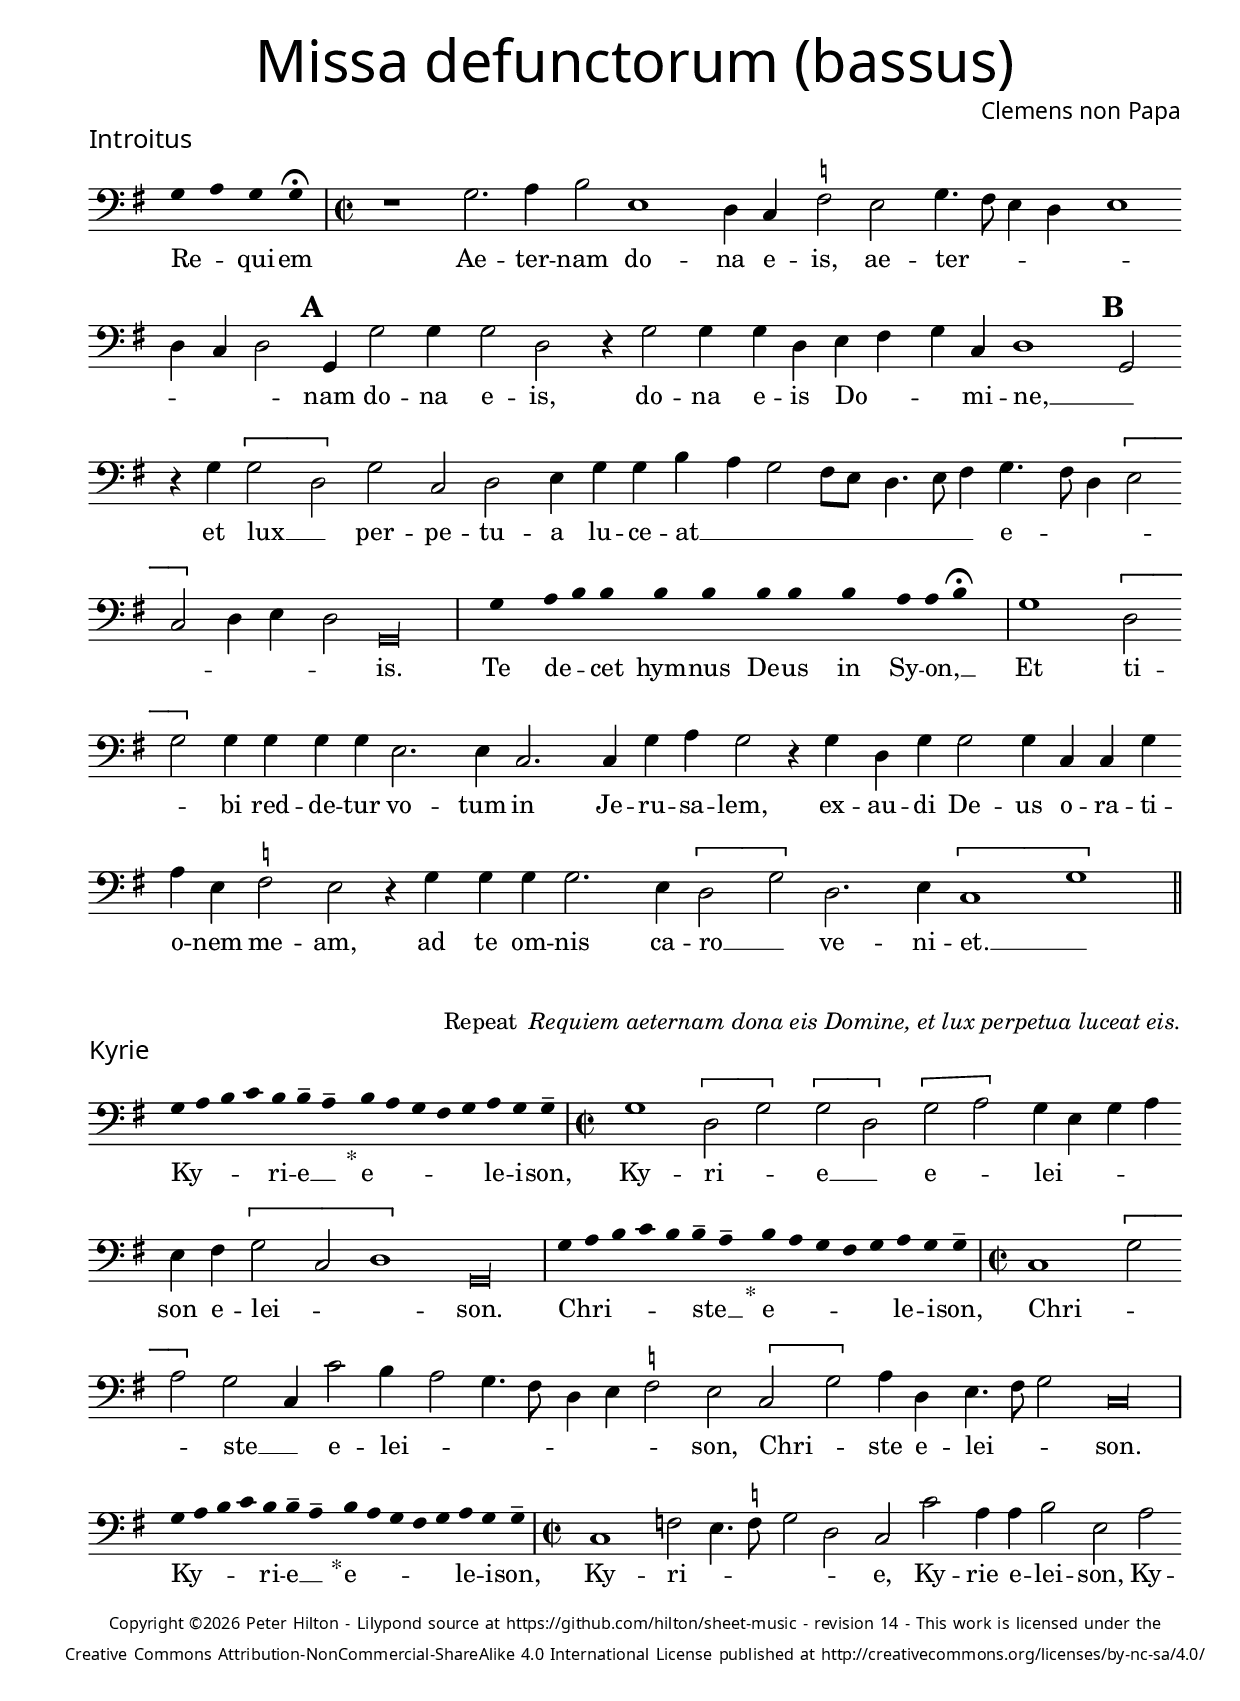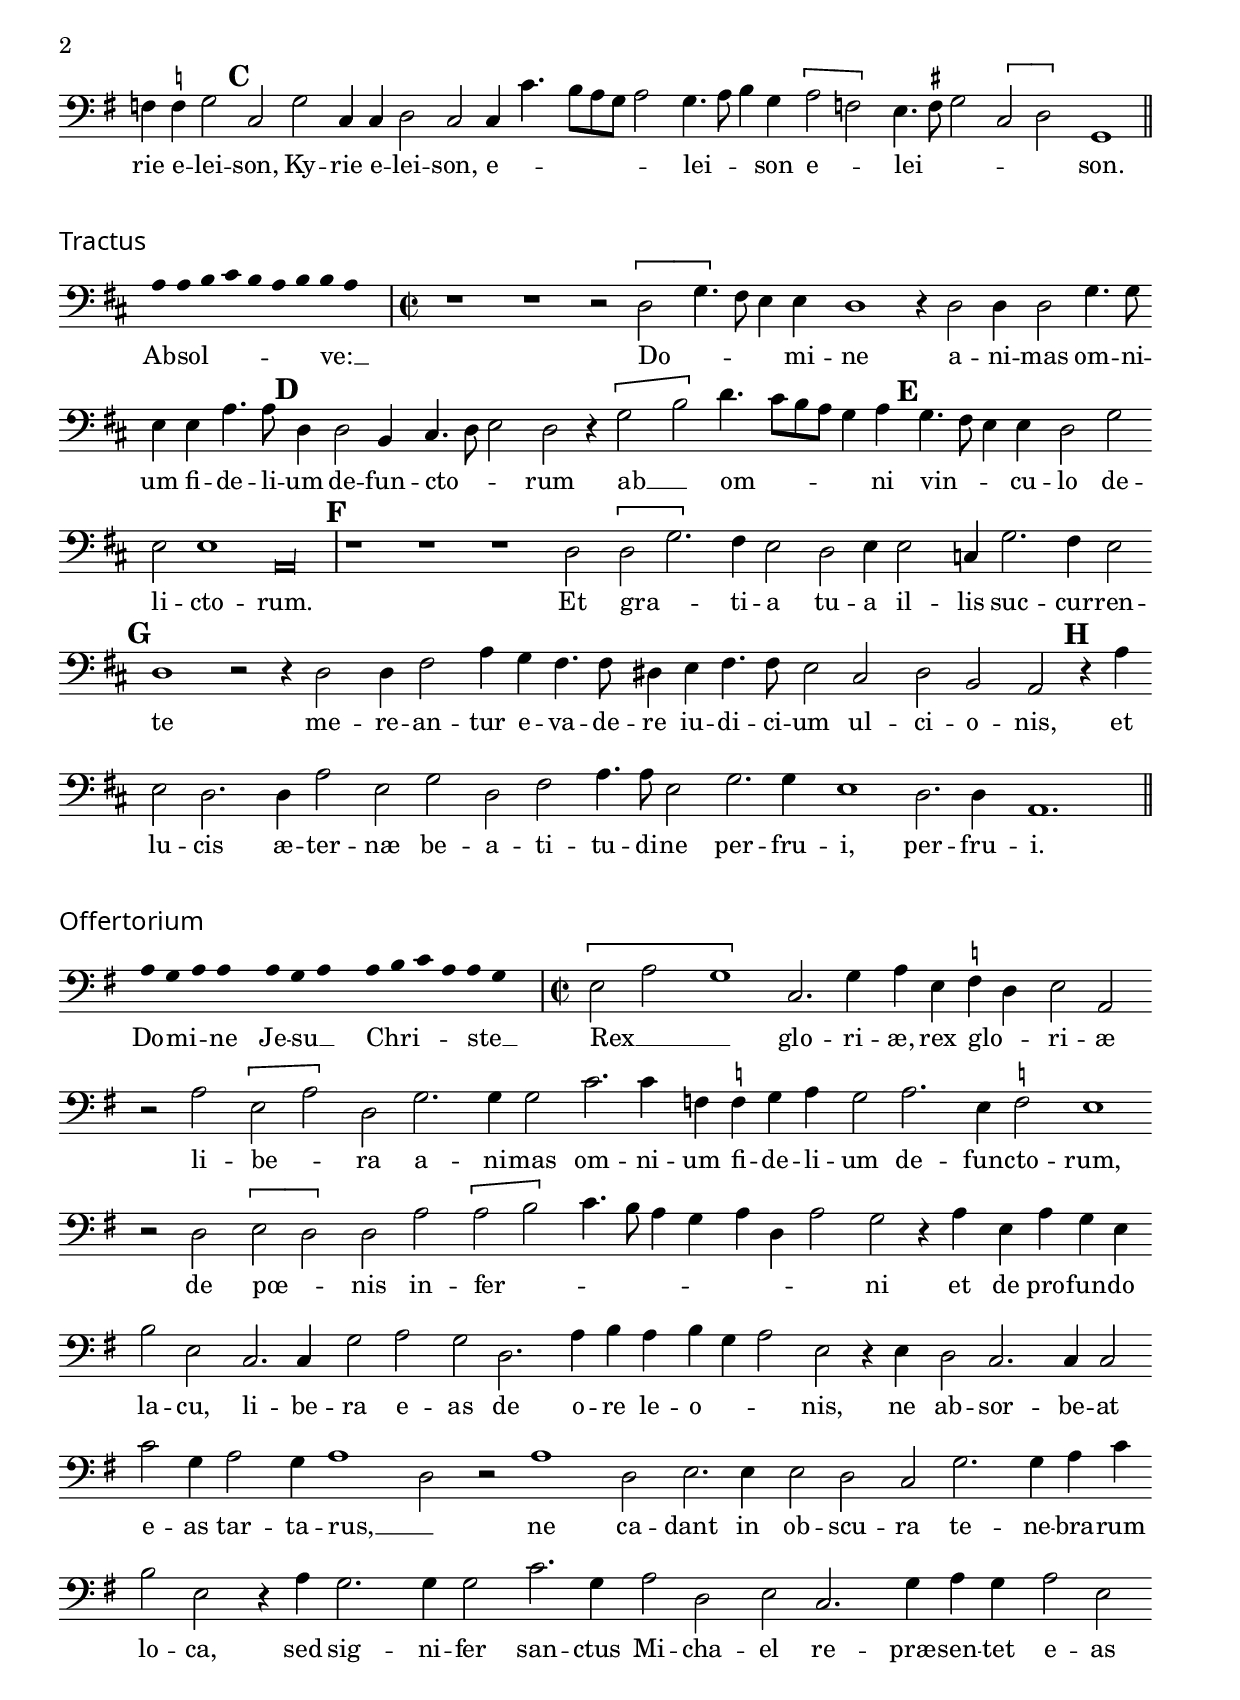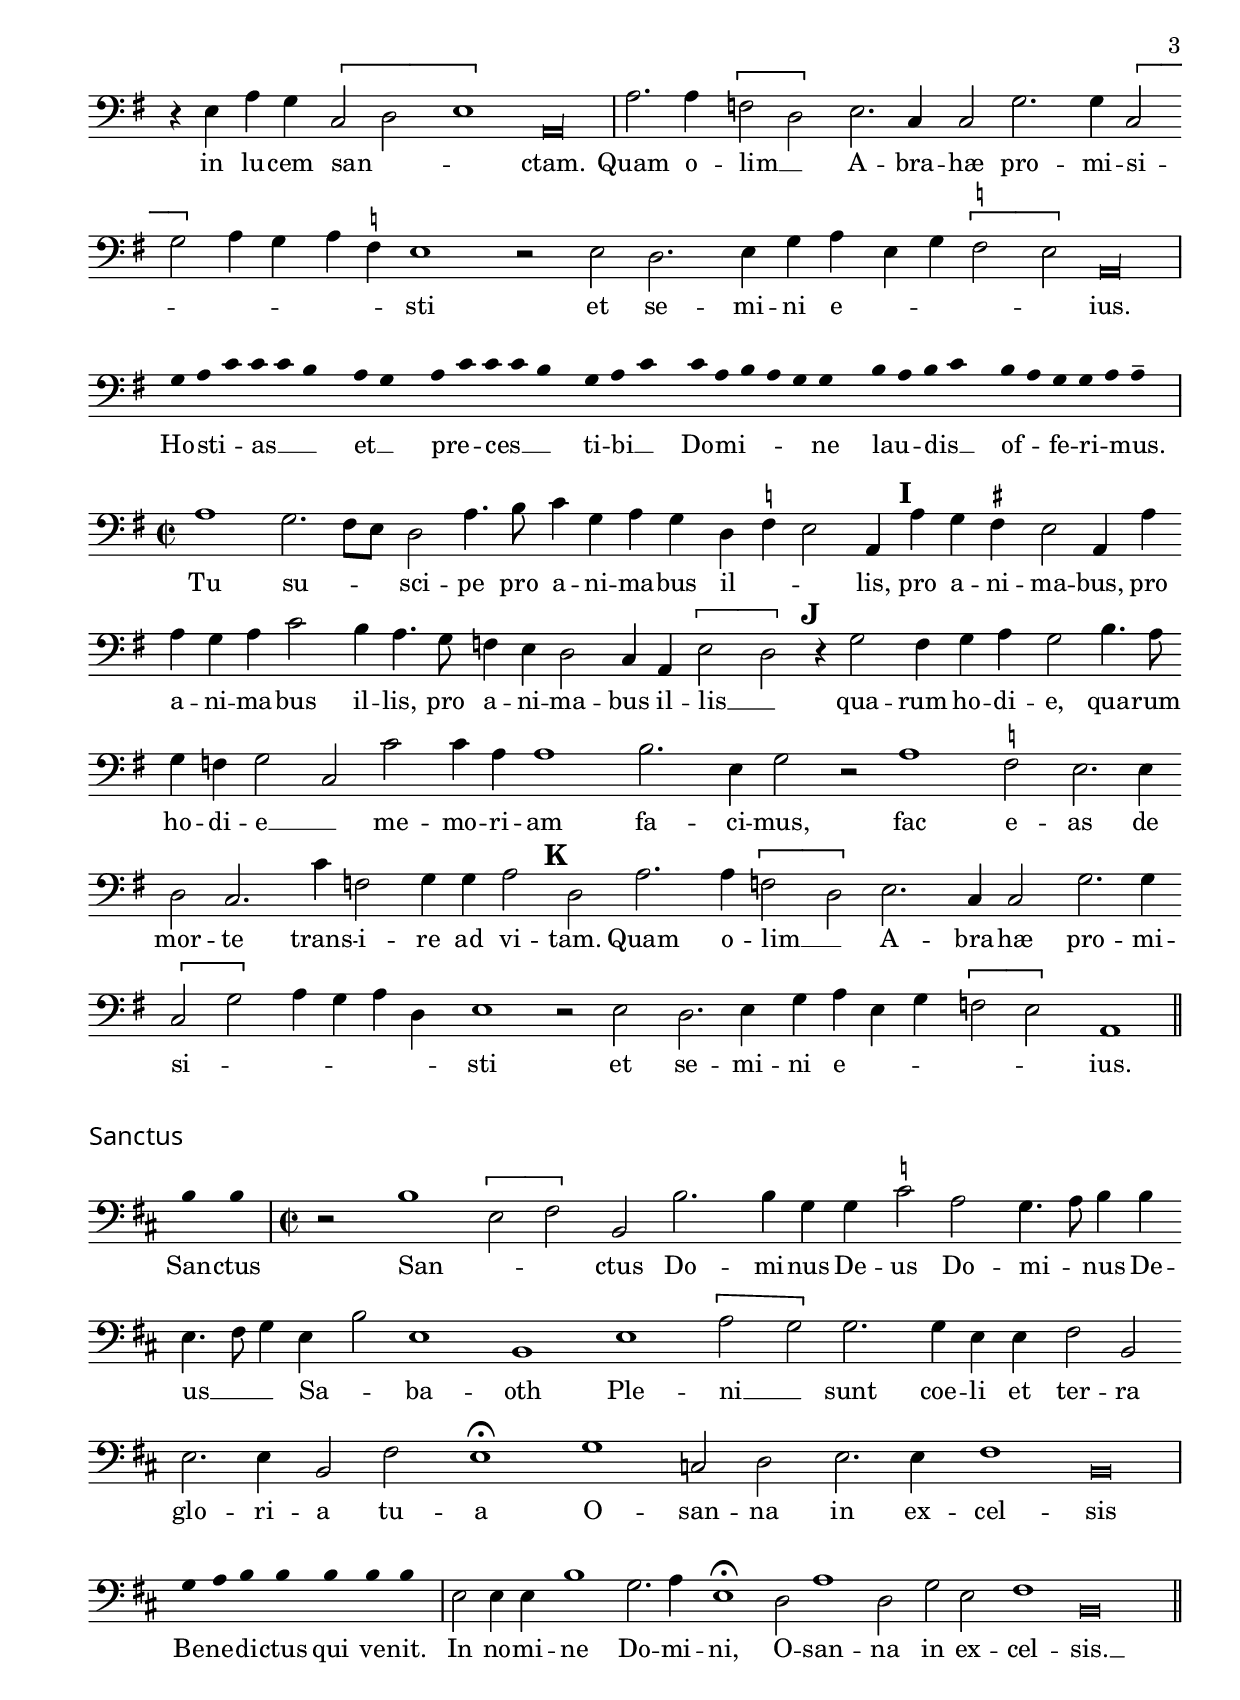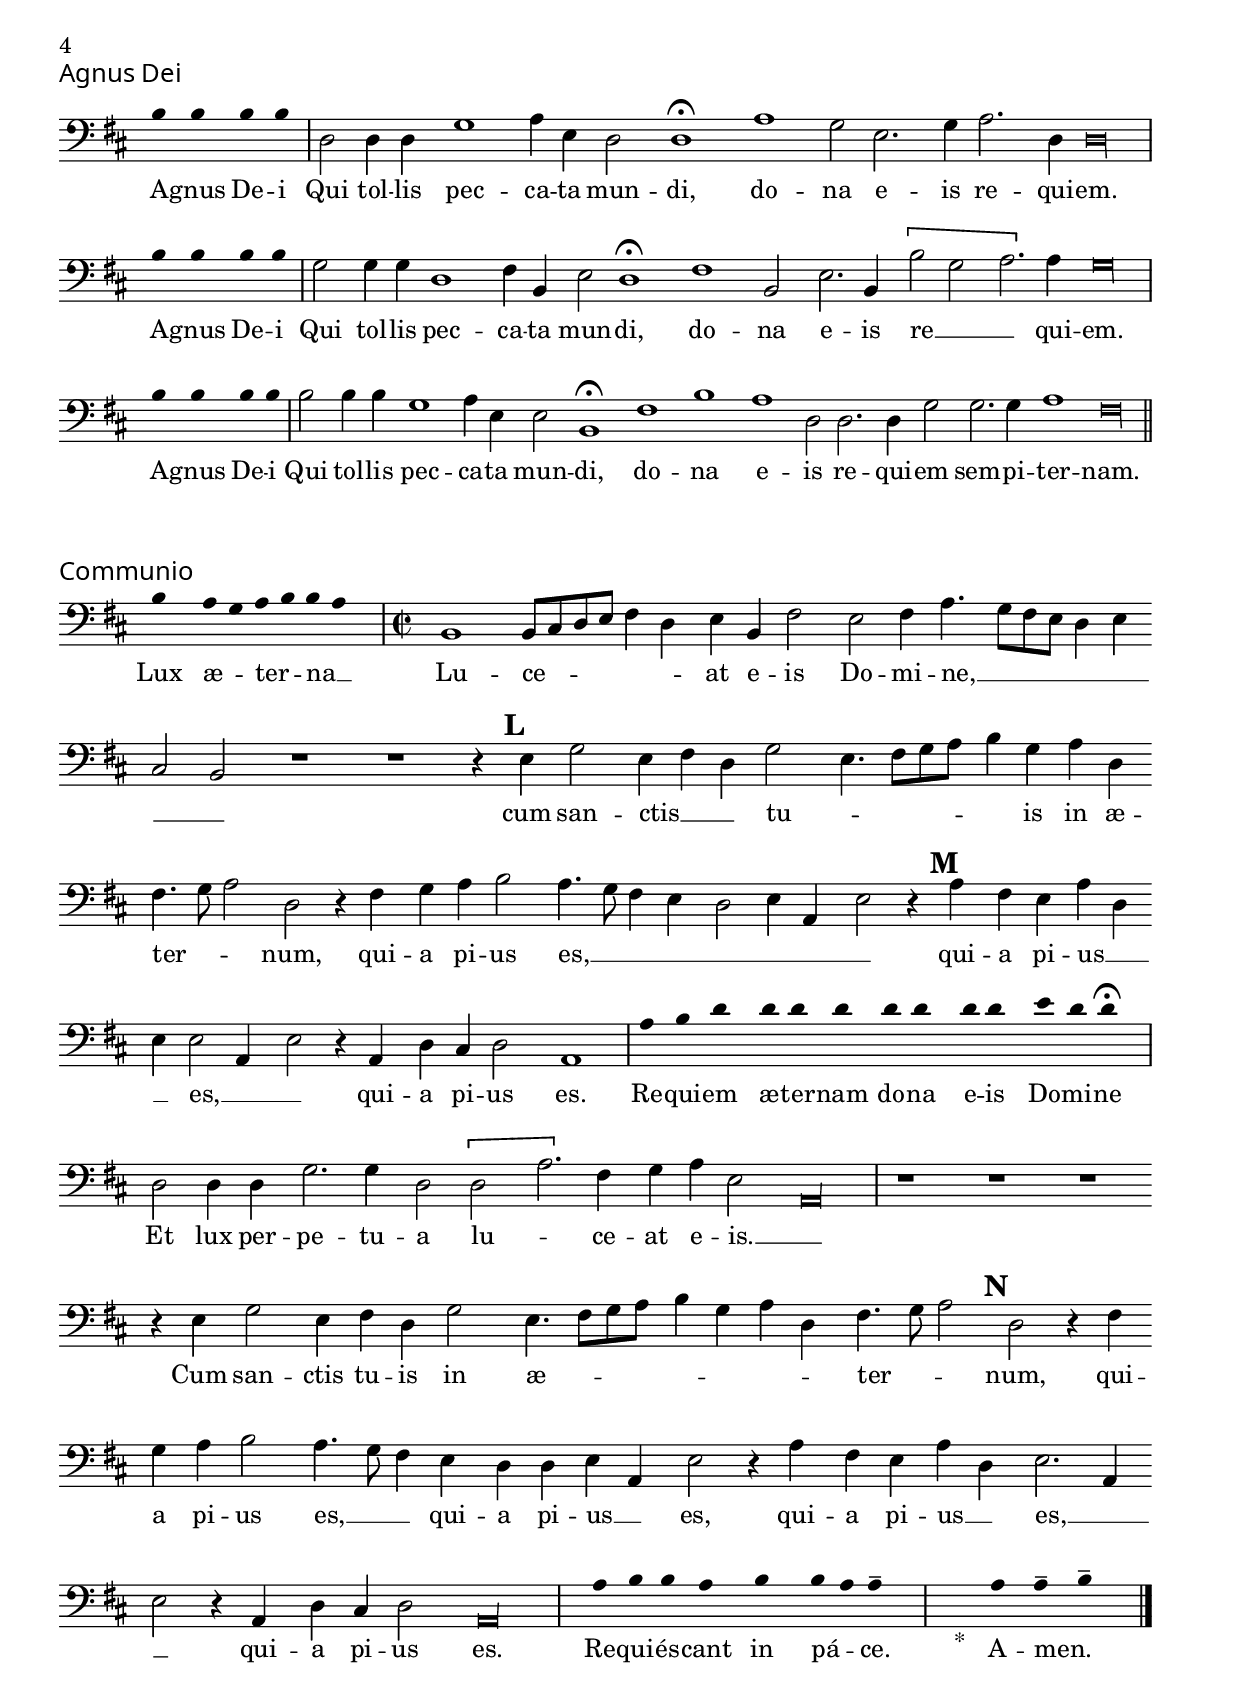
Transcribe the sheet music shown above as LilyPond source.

% http://www.cpdl.org/wiki/index.php/Missa_pro_defunctis_(Jacobus_Clemens_non_Papa)
% Copyright ©2024 Peter Hilton - https://github.com/hilton

\version "2.24.2"
\pointAndClickOff
revision = "14"

\paper {
	#(define fonts (set-global-fonts #:sans "Source Sans Pro"))
	annotate-spacing = ##f
	two-sided = ##t
	inner-margin = 15\mm
	outer-margin = 10\mm
	top-margin = 10\mm
	bottom-margin = 10\mm
 	markup-system-spacing = #'( (padding . 1) )
	indent = 0
	ragged-bottom = ##f
	ragged-last-bottom = ##f
} 

year = #(strftime "©%Y" (localtime (current-time)))

\header {
	title = \markup \medium \fontsize #4 \override #'(font-name . "Source Sans Pro Light") {
		"Missa defunctorum (bassus)"
	}
	composer = \markup \sans { Clemens non Papa }
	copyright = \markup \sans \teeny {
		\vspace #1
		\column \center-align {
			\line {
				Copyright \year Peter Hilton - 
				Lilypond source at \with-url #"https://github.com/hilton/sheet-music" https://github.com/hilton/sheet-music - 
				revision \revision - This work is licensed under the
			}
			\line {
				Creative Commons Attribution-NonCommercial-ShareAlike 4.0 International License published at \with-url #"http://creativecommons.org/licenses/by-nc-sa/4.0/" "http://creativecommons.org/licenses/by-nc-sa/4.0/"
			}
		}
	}
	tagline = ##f
}

\layout {
	ragged-right = ##f
	ragged-last = ##f
	\context {
		\Score
		\override SpanBar.transparent = ##t
		\override BarLine.transparent = ##t
		\remove "Bar_number_engraver"
		\remove "Metronome_mark_engraver"
		\override SpacingSpanner.base-shortest-duration = #(ly:make-moment 1/8)
	}
	\context { 
		\Voice 
		\override NoteHead.style = #'baroque
		\consists "Horizontal_bracket_engraver"
	}
}

global = { 
	\time 2/2
	\tempo 2 = 44
	\set Score.barNumberVisibility = #all-bar-numbers-visible
	\set Staff.midiInstrument = "choir aahs"
	\accidentalStyle "forget"
}

globalF = { 
	\key f \major
}


globalC = { 
	\key c \major
}

showBarLine = {
	\once \override Score.BarLine.transparent = ##f
	\once \override Score.SpanBar.transparent = ##f 
}
ficta = { \once \set suggestAccidentals = ##t }


% INTROITUS

bass = \new Voice {
	\relative c {
		\clef "bass"
		\once \override Staff.TimeSignature.stencil = ##f
		\override Stem.transparent = ##t 
		\cadenzaOn f4 g f f \fermata \cadenzaOff
		\override Stem.transparent = ##f
		\time 2/2
		\showBarLine\bar "|"
		
		r1 f2. g4 a2 d,1
		c4 bes \ficta es2 d f4. e8 d4 c d1 c4 bes c2 \mark \default f,4 f'2 f4
		f2 c r4 f2 f4 f c d e f bes, c1 \mark \default f,2 r4 f' \[f2
			
		c\] f bes, c d4 f f a g f2 e8 d c4. d8 e4 f4. e8 c4 \[d2 
		bes\] c4 d c2 \cadenzaOn f,\longa \cadenzaOff
		\showBarLine \bar "|"

		\once \override Staff.TimeSignature.stencil = ##f
		\override Stem.transparent = ##t
		\cadenzaOn s8 f'8 s g8 a a s a8 a s a8 a s a8 s g8 g a \fermata s \cadenzaOff
		\override Stem.transparent = ##f
		\showBarLine\bar "|"

		f1 \[c2 f\] f4 f f f d2. d4
		bes2. bes4 f' g f2 r4 f4 c f f2 f4 bes, bes f' g d \ficta es2 d
		r4 f f f f2. d4 \[c2 f\] c2. d4 \[bes1 f'\]
		\showBarLine \bar "||"
	}
	\addlyrics {
		Re -- _ qui -- em 
		Ae -- ter -- nam do -- na e -- is, ae -- ter -- _ _ _ _ _ _ _ nam do -- na e -- is,
		do -- na e -- is Do -- _ _ mi -- ne, __ _
		et lux __ _ per -- pe -- tu -- a lu -- ce -- at __ _ _ _ _ _ _ _ e -- _ _ _ _ _ _ _ is.

		Te de -- _ cet hym -- nus De -- us in Sy -- on, __ _
		
		Et ti -- _ bi red -- de -- tur vo -- tum
		in Je -- ru -- sa -- lem, ex -- au -- di De -- us o -- ra -- ti  -- o -- nem me -- am,
		ad te om -- nis ca -- ro __ _ ve -- ni -- et. __ _
	}
}

\score {
	\transpose f g {
		<<
		      \new Staff << \globalF \bass >> 
		>>
	}
	\header {
		piece = \markup \larger \sans { Introitus }
	}
}

\markup {
	\column {
		\fill-line {
			\line { }
			\line { }
			\line \right-align { Repeat \italic " Requiem aeternam dona eis Domine, et lux perpetua luceat eis." }
		}
	}
}

% KYRIE

bass = \new Voice {
	\relative c {
		\clef "bass"
		\once \override Staff.TimeSignature.stencil = ##f
		\override Stem.transparent = ##t 
		\cadenzaOn f8 g a bes a a-- g-- s4_"*" a8 g f e f g f f-- \cadenzaOff
		\override Stem.transparent = ##f
		\showBarLine\bar "|"		
		\time 2/2
		
		f1 \[c2 f\] \[f c\] \[f g\] f4 d f g d e \[f2
		bes, c1\] \cadenzaOn f,\longa \cadenzaOff 
		\showBarLine \bar "|"

		\once \override Staff.TimeSignature.stencil = ##f
		\override Stem.transparent = ##t 
		\cadenzaOn f'8 g a bes a a-- g-- s4_"*" a8 g f e f g f f-- \cadenzaOff
		\override Stem.transparent = ##f
		\showBarLine\bar "|"
		\time 2/2
		
		bes,1 \[f'2 g\] f bes,4 bes'2 a4 g2 f4. e8 c4 d
		\ficta es2 d \[bes f'\] g4 c, d4. e8 f2 \cadenzaOn bes,\longa \cadenzaOff
		\showBarLine \bar "|"

		\once \override Staff.TimeSignature.stencil = ##f
		\override Stem.transparent = ##t 
		\cadenzaOn f'8 g a bes a a-- g-- s4_"*" a8 g f e f g f f-- \cadenzaOff
		\override Stem.transparent = ##f
		\showBarLine\bar "|"
		\time 2/2
		
		bes,1 es2 d4. \ficta es8 f2 c bes bes' g4 g a2 d, g es4 \ficta es f2 \mark #3 bes, f' bes,4 bes c2
		bes2 bes4 bes'4. a8 g f g2 f4. g8 a4 f \[g2 es\] d4. \ficta e!8 f2 \[bes, c\] f,1
		\showBarLine \bar "||"
	}
	\addlyrics {
		Ky -- _ _ _ ri -- e __ _ e -- _ _ _ _ le -- i -- son,
		Ky -- ri -- _ e __ _ e -- _ lei -- _ _ _ son e -- lei -- _ _ son.

		Chri -- _ _ _ _ ste __ _ e -- _ _ _ _ le -- i -- son,
		Chri -- _ _ ste __ _ e -- lei -- _ _ _ _ _ _ son, Chri -- _ ste e -- lei -- _ _ son.

		Ky -- _ _ _ ri -- e __ _ e -- _ _ _ _ le -- i -- son,
		Ky -- ri -- _ _ _ _ 
		e, Ky -- rie e -- lei -- son, Ky -- rie e -- lei -- son, Ky -- rie e -- lei -- 
		son, e -- _ _ _ _ _ lei -- _ _ son e -- _ lei -- _ _ _ _ son.
	}
}

\score {
	\transpose f g {
	  	<< 
			\new Staff << \global \globalF \bass >> 
		>> 
	}
	\header {
		piece = \markup \larger \sans { Kyrie }
	}
}


% TRACTUS

bass = \new Voice {
	\relative c {
		\clef "bass"
		\once \override Staff.TimeSignature.stencil = ##f
		\override Stem.transparent = ##t \cadenzaOn
		g'8 g a b a g a a g s
		\cadenzaOff \override Stem.transparent = ##f
		\showBarLine \bar "|" \time 2/2
		
		r1 r r2 \[c, f4.\] e8 d4 d |
		c1 r4 c2 c4 c2 f4. f8 d4 d g4. g8 \mark #4 c,4 c2 a4 b4. c8 d2 |

		c2 r4 \[f2 a2\] c4. b8 a g f4 g \mark #5 f4. e8 d4 d c2 f d d1
		\cadenzaOn g,\longa \cadenzaOff \showBarLine \bar "|"
		\mark #6 r1 r r c2 \[c f2.\] e4 |
		d2 c d4 d2 bes4 f'2. e4 d2 \mark #7 c1 r2 r4 c2 c4 |
		e2 g4 f e4. e8 cis4 d e4. e8 d2 b c a g \mark #8 r4 g' d2 |

		c2. c4 g'2 d f c e g4. g8 d2 f2. f4 d1
		c2. c4 g1.
		\showBarLine \bar "||"
	}
	\addlyrics {
		Ab -- sol -- _ _ _ _ _ ve: __ _ 
		Do -- _ _ _ mi -- 
		ne a -- ni -- mas om -- ni -- um fi -- de -- li -- um de -- fun -- cto -- _ _

		rum ab __ _ om -- _ _ _ _ ni vin -- _ _ cu -- lo de -- li -- cto --
		rum. Et gra -- _ ti -- 
		a tu -- a il -- lis suc -- cur -- ren -- te me -- re -- 
		an -- tur e -- va -- de -- re iu -- di -- ci -- um ul -- ci -- o -- nis, et lu -- 

		cis æ -- ter -- næ be -- a -- ti -- tu -- di -- ne per -- fru -- i, 
		per -- fru -- i.
	}
}

\score {
	\transpose f g {
	  	<< 
			\new Staff << \global \globalC \bass >> 
		>> 
	}
	\header {
		piece = \markup \larger \sans { Tractus }
	}
}

% OFFERTORIUM

bass = \new Voice {
	\relative c {
		\clef "bass"
		\once \override Staff.TimeSignature.stencil = ##f
		\override Stem.transparent = ##t \cadenzaOn
		g'8 f g g s g8 f g s g8 a bes g g f s
		\cadenzaOff \override Stem.transparent = ##f
		\showBarLine \bar "|" \time 2/2
		
		\[d2 g f1\] bes,2. f'4 g d \ficta es c d2 g, |
		r g' \[d g\] c, f2. f4 f2 bes2. bes4 es, \ficta es f g f2 g2.

		d4 \ficta es2 d1 r2 c \[d c\] c g' \[g a\] bes4. a8 g4 f |
		g c, g'2 f r4 g d g f d a'2 d, bes2. bes4 f'2 g |
		f c2. g'4 a g a f g2 d r4 d c2 bes2. bes4 bes2 |
		bes' f4 g2 f4 g1 c,2 r g'1 c,2 d2. d4 d2 c |

		bes f'2. f4 g bes a2 d, r4 g4 f2. f4 f2 bes2. f4 |
		g2 c, d bes2. f'4 g f g2 d r4 d g f \[bes,2 c |
		d1\] \cadenzaOn g,\longa \cadenzaOff \showBarLine \bar "|"
		g'2. g4 \[es2 c\] d2. bes4 bes2 f'2. f4 \[bes,2 |
		f'\] g4 f g \ficta es d1 r2 d c2. d4 f g d f \ficta \[es2 d\] \cadenzaOn g,\longa \cadenzaOff 
		\showBarLine \bar "|"
	}
	\addlyrics {
		Do -- mi -- _ ne Je -- su __ _ Chri -- _ _ _ ste __ _
		Rex __ _ _ glo -- ri -- æ, rex glo -- _ ri -- æ
		li -- be -- _ ra a -- ni -- mas om -- ni -- um fi -- de -- li -- um de -- 
		
		fun -- cto -- rum, de pœ -- _ nis in -- fer -- _ _ _ _ _ 
		_ _ _ ni et de pro -- fun -- do la -- cu, li -- be -- ra e --
		as de o -- re le -- o -- _ _ nis, ne ab -- sor -- be -- at
		e -- as tar -- ta -- rus, __ _ ne ca -- dant in ob -- scu -- 

		ra te -- ne -- bra -- rum lo -- ca,  sed sig -- ni -- fer san -- ctus
		Mi -- cha -- el re -- præ -- sen -- tet e -- as in lu -- cem san -- _
		_ ctam. Quam o -- lim __ _ A -- bra -- hæ pro -- mi -- si -- 
		_ _ _ _ _ sti et se -- mi -- ni e -- _ _ _ _ ius.
	}
}

\score {
	\transpose f g {
	  	<< 
			\new Staff << \global \globalF \bass >> 
		>> 
	}
	\header {
		piece = \markup \larger \sans { Offertorium }
	}
}

\score {
	\transpose f g {
	\new Staff <<
		\key f \major
		\new Voice = "tenor" {
			\relative c {
				\clef "bass"
				\once \omit Staff.TimeSignature
				\cadenzaOn
				\override Stem.transparent = ##t 
				f4 g bes bes bes a s  g f s  g bes bes bes a s  f g bes s  bes g a g f f s  a g a bes s  a g f f g g-- s \showBarLine\bar "|"
				\cadenzaOff
			}
		}
		\addlyrics {
			Ho -- sti -- _ as __ _ _ et __ _ pre -- _ ces __ _ _ ti -- bi __ _ 
			Do -- mi -- _ _ _ ne lau -- _ dis __ _ of -- _ fe -- ri -- _ mus.
		}
	>>
	}
}

bass = \new Voice {
	\relative c {
		\clef "bass"
		\set Score.rehearsalMarkFormatter = #format-mark-alphabet
		g'1 f2. e8 d |
		c2 g'4. a8 bes4 f g f c \ficta es d2 g,4 \mark #9 g' f \ficta e! d2 g,4 g' g f g bes2
		a4 g4. f8 | es4 d c2 bes4 g \[d'2 c\] \mark #10 r4 f2 e4 f g f2 a4. g8 |
		f4 es f2 bes, bes' bes4 g g1 a2. d,4 f2 r g1
		
		\ficta es2 | d2. d4 c2 bes2. bes'4 es,2 f4 f g2 \mark #11 c, g'2. g4 \[es2 |
		c\] d2. bes4 bes2 f'2. f4 \[bes,2 f'\] g4 f g c, d1 |
		r2 d c2. d4 f g d f \[es2 d\] g,1
		\showBarLine \bar "||"
	}
	\addlyrics {
		Tu su -- _ _ sci -- pe pro a -- ni -- ma -- bus il -- _ _ lis, pro a -- ni -- ma -- bus, pro a -- ni -- ma -- bus 
		il -- lis, pro a -- ni -- ma -- bus il -- lis __ _ qua -- rum ho -- di -- e, qua -- rum ho -- di -- e __ _
		me -- mo -- ri -- am fa -- ci -- mus, fac

		e -- as de mor -- te trans -- i -- re ad vi -- tam. Quam o -- lim __ _
		A -- bra -- hæ pro -- mi -- si -- _ _ _ _ _ sti
		et se -- mi -- ni e -- _ _ _ _ ius.
	}
}

\score {
	\transpose f g {
	  	<< 
			\new Staff << \global \globalF \bass >> 
		>> 
	}
}


% SANCTUS 

bass = \new Voice {
	\relative c' {
		\clef "bass"
		\once \override Staff.TimeSignature.stencil = ##f
		\override Stem.transparent = ##t a4 a \override Stem.transparent = ##f
		\showBarLine\bar "|"
		\time 2/2
		
		r2 a1 \[d,2 e\] a, a'2. a4 f f \ficta bes2
		g2 f4. g8 a4 a d,4. e8 f4 d a'2 d,1 a 
		d \[g2 f\] f2. f4 d d e2 a, d2. d4 a2 e' d1 \fermata 
		f1 bes,2 c d2. d4 e1 \cadenzaOn a,\breve \cadenzaOff 
		\showBarLine \bar "|"
	}
	\addlyrics {
		San -- ctus
		San -- _ _ ctus Do -- mi -- nus De -- us 
		Do -- mi -- _ nus De -- us __ _ _ Sa -- _ ba -- oth
		Ple -- ni __ _ sunt coe -- li et ter -- ra glo -- ri -- a tu -- a
		O -- san -- na in ex -- cel -- sis
	}
}

\score {
	\transpose f g {
	  	<< 
			\new Staff << \global \globalC \bass >> 
		>> 
	}
	\header {
		piece = \markup \larger \sans { Sanctus }
	}
}

% BENEDICTUS

bass = \new Voice {
	\relative c {
		\clef "bass"
		\once \override Staff.TimeSignature.stencil = ##f
		\cadenzaOn
		\override Stem.transparent = ##t f8 g a a s a s a a s \override Stem.transparent = ##f 
		\cadenzaOff \showBarLine \bar "|"
		
		d,2 d4 d a'1 f2. g4 d1 \fermata c2 g'1 c,2
		f d e1 a,\breve
		\showBarLine \bar "||"
	}
	\addlyrics {
		Be -- ne -- di -- ctus qui ve -- nit.
		In no -- mi -- ne Do -- mi -- ni, O -- san -- na
		in ex -- cel -- sis. __
	}
}

\score {
	\transpose f g {
	  	<< 
			\new Staff << \global \globalC \bass >> 
		>> 
	}
}

\pageBreak

% AGNUS DEI

bass = \new Voice {
	\relative c' {
		\clef "bass"
		\once \override Staff.TimeSignature.stencil = ##f
		\override Stem.transparent = ##t a4 a a a \override Stem.transparent = ##f \showBarLine\bar "|"
		c,2 c4 c f1 g4 d c2 c1\fermata g' f2 d2. f4 g2. c,4 \cadenzaOn c\longa \cadenzaOff \showBarLine \bar "|" \break
		
		\override Stem.transparent = ##t a'4 a a a \override Stem.transparent = ##f \showBarLine\bar "|"
		f2 f4 f c1 e4 a, d2 c1\fermata e a,2 d2. a4 \[a'2 f g2.\] g4 \cadenzaOn f\longa \cadenzaOff \showBarLine \bar "|" \break
		
		\override Stem.transparent = ##t a4 a a a \override Stem.transparent = ##f \showBarLine\bar "|"
		a2 a4 a f1 g4 d d2 a1\fermata e' a g c,2 c2. c4 f2 f2. f4 g1 \cadenzaOn e\longa \cadenzaOff \showBarLine \bar "||"
	}
	\addlyrics {
		A -- gnus De -- i
		Qui tol -- lis pec -- ca -- ta mun -- di, do -- na e -- is re -- qui -- em.
		A -- gnus De -- i
		Qui tol -- lis pec -- ca -- ta mun -- di, do -- na e -- is re __ _ _ qui -- em.
		A -- gnus De -- i
		Qui tol -- lis pec -- ca -- ta mun -- di, do -- na e -- is re -- qui -- em sem -- pi -- ter -- nam.
	}
}

\score {
	\transpose f g {
	  	<< 
			\new Staff << \global \globalC \bass >> 
		>> 
	}
	\header {
		piece = \markup \larger \sans { Agnus Dei }
	}
}

% COMMUNIO

bass = \new Voice {
	\relative c {
		\clef "bass"
		\once \override Staff.TimeSignature.stencil = ##f
		\override Stem.transparent = ##t
		\cadenzaOn a'8 s g f g a a g s \cadenzaOff
		\override Stem.transparent = ##f
		\showBarLine\bar "|"
		\time 2/2
		
		a,1 a8 b c d e4 c d a e'2 d e4 g4. f8 e d c4 d |
		b2 a r1 r1 r4 \mark #11 d f2 d4 e c f2 d4. e8 f g |
		a4 f g c, e4. f8 g2 c, r4 e | f g a2 g4. f8 e4 d c2 d4 g, |

		d'2 r4 \mark #12 g e d g c, d d2 g,4 d'2 r4 g, c b c2 g1 |
		\showBarLine \bar "|"
		
		\once \override Staff.TimeSignature.stencil = ##f
		\override Stem.transparent = ##t 
		\cadenzaOn g'8 a c s  c c c s  c c s  c c s  d c c \fermata s \cadenzaOff
		\override Stem.transparent = ##f
		\showBarLine\bar "|"
		
		c,2 c4 c f2. f4 c2 \[c 
		g'2.\] e4 f g d2 \cadenzaOn g,\longa \cadenzaOff |
		\showBarLine \bar "|"
		r1 r r r4 d' f2 d4 e c f2 d4. e8 f g |

		a4 f g c, e4. f8 g2 \mark #13 c, r4 e f g a2 g4. f8 e4 d c c d g, |
		d'2 r4 g e d g c, d2. g,4 d'2 r4 g, c b c2 \cadenzaOn g\longa \cadenzaOff
		\showBarLine \bar "|"
		
		\cadenzaOn \override Stem.transparent = ##t
		s8 g'8 a a g s  a s  a g g-- s \showBarLine \bar "|"
		s8 s4_"*" s g g-- a-- s8 \showBarLine \bar "|."
		\cadenzaOff
	}
	\addlyrics {
		Lux æ -- _ ter -- _ na __ _ 
		Lu -- ce -- _ _ _ _ _ at e -- is Do -- mi -- ne, __ _ _ _ _ _ _ _
		cum san -- ctis __ _ _ tu -- _ _ _ _ _ is in æ -- ter -- _ _ num,
		qui -- a pi -- us es, __ _ _ _ _ _ _ _ qui -- a pi -- us __ _ _ es, __ _ _ qui -- a pi -- us es.
		
		Re -- qui -- em æ -- ter -- nam do -- na e -- is Do -- mi -- ne 

		Et lux per -- pe -- tu -- a lu -- 
		_ ce -- at e -- is. __ _ 
		Cum san -- ctis tu -- is in æ -- _ _ _ _ _ _ _ ter -- _ _ num,
		qui -- a pi -- us es, __ _ _ qui -- a pi -- us __ _ es, qui -- a pi -- us __ _ es, __ _ _ qui -- a pi -- us es.
		
		Re -- qui -- és -- cant in pá -- _ ce. A -- men. _
	}
}

\score {
	\transpose f g {
	  	<< 
			\new Staff << \global \globalC \bass >> 
		>> 
	}
	\header {
		piece = \markup \larger \sans { Communio }
	}
}
